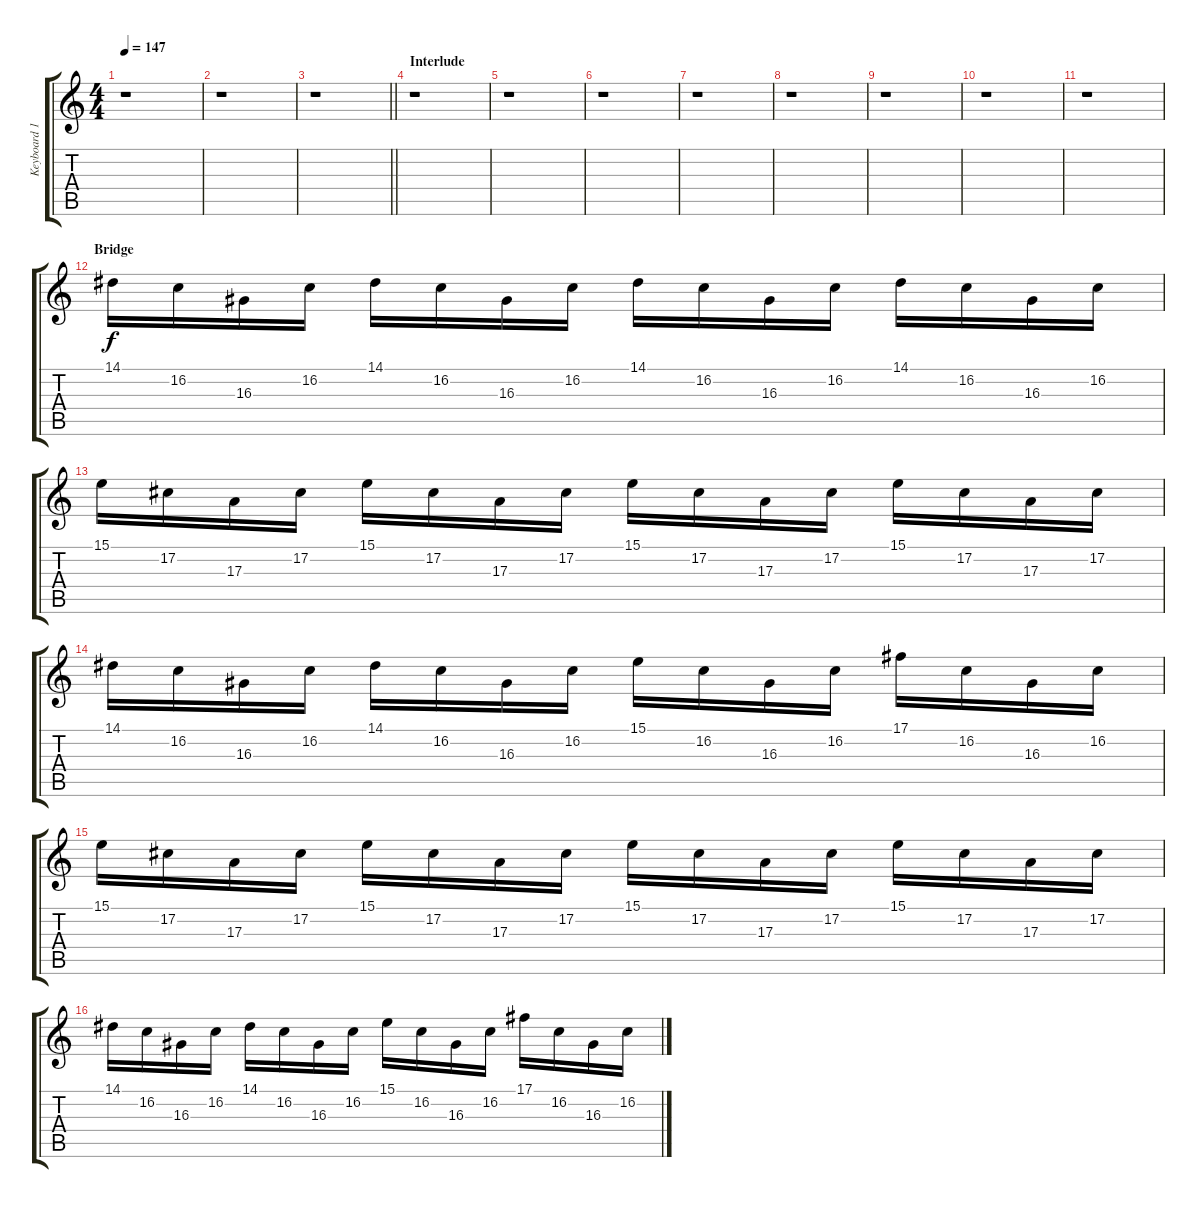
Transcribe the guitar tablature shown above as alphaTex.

\track ("Keyboard 1" "Keyboard 1") {instrument harpsichord}
\staff {score tabs}
\tuning (Db4 Ab3 E3 B2 Gb2 Db2) {hide}
\ts (4 4)
\tempo 147
\clef g2
\ks c
r.1{dy f} |
r.1 |
\barLineRight lightlight
r.1 |
\section ("" "Interlude")
r.1 |
r.1 |
r.1 |
r.1 |
r.1 |
r.1 |
r.1 |
r.1 |
\section ("" "Bridge")
14.1.16 16.2.16 16.3.16 16.2.16 14.1.16 16.2.16 16.3.16 16.2.16 14.1.16 16.2.16 16.3.16 16.2.16 14.1.16 16.2.16 16.3.16 16.2.16 |
15.1.16 17.2.16 17.3.16 17.2.16 15.1.16 17.2.16 17.3.16 17.2.16 15.1.16 17.2.16 17.3.16 17.2.16 15.1.16 17.2.16 17.3.16 17.2.16 |
14.1.16 16.2.16 16.3.16 16.2.16 14.1.16 16.2.16 16.3.16 16.2.16 15.1.16 16.2.16 16.3.16 16.2.16 17.1.16 16.2.16 16.3.16 16.2.16 |
15.1.16 17.2.16 17.3.16 17.2.16 15.1.16 17.2.16 17.3.16 17.2.16 15.1.16 17.2.16 17.3.16 17.2.16 15.1.16 17.2.16 17.3.16 17.2.16 |
14.1.16 16.2.16 16.3.16 16.2.16 14.1.16 16.2.16 16.3.16 16.2.16 15.1.16 16.2.16 16.3.16 16.2.16 17.1.16 16.2.16 16.3.16 16.2.16
